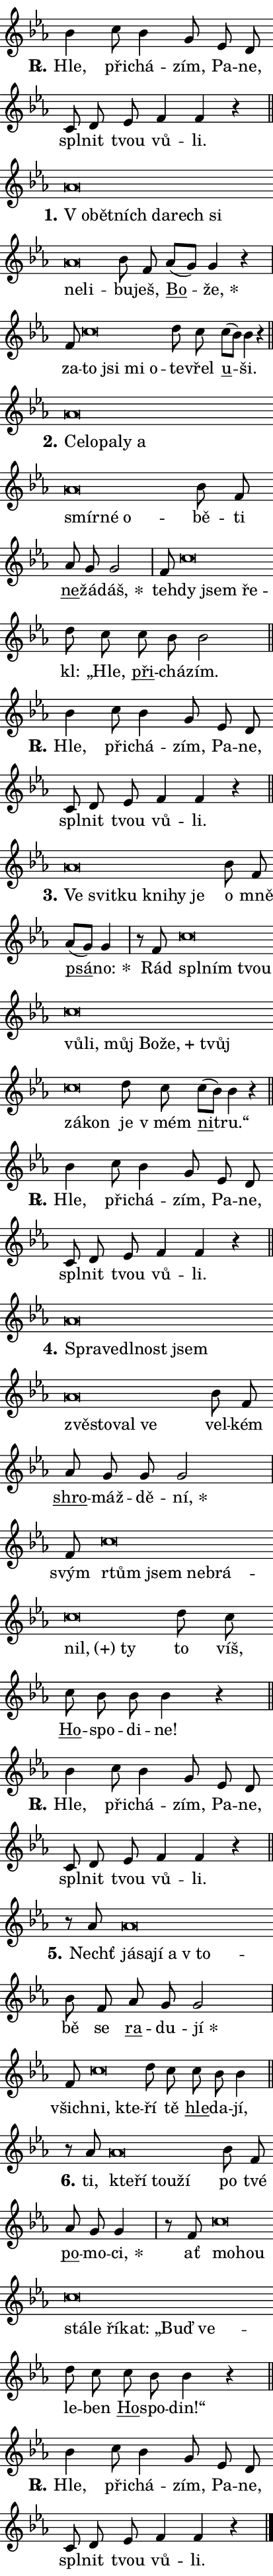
\version "2.24.0"
\header { tagline = "" }
\paper {
  indent = 0\cm
  top-margin = 0\cm
  right-margin = 0\cm
  bottom-margin = 0\cm
  left-margin = 0\cm
  paper-width = 7\cm
  page-breaking = #ly:one-page-breaking
  system-system-spacing.basic-distance = #11
  score-system-spacing.basic-distance = #11
  ragged-last = ##f
}


%% Author: Thomas Morley
%% https://lists.gnu.org/archive/html/lilypond-user/2020-05/msg00002.html
#(define (line-position grob)
"Returns position of @var[grob} in current system:
   @code{'start}, if at first time-step
   @code{'end}, if at last time-step
   @code{'middle} otherwise
"
  (let* ((col (ly:item-get-column grob))
         (ln (ly:grob-object col 'left-neighbor))
         (rn (ly:grob-object col 'right-neighbor))
         (col-to-check-left (if (ly:grob? ln) ln col))
         (col-to-check-right (if (ly:grob? rn) rn col))
         (break-dir-left
           (and
             (ly:grob-property col-to-check-left 'non-musical #f)
             (ly:item-break-dir col-to-check-left)))
         (break-dir-right
           (and
             (ly:grob-property col-to-check-right 'non-musical #f)
             (ly:item-break-dir col-to-check-right))))
        (cond ((eqv? 1 break-dir-left) 'start)
              ((eqv? -1 break-dir-right) 'end)
              (else 'middle))))

#(define (tranparent-at-line-position vctor)
  (lambda (grob)
  "Relying on @code{line-position} select the relevant enry from @var{vctor}.
Used to determine transparency,"
    (case (line-position grob)
      ((end) (not (vector-ref vctor 0)))
      ((middle) (not (vector-ref vctor 1)))
      ((start) (not (vector-ref vctor 2))))))

noteHeadBreakVisibility =
#(define-music-function (break-visibility)(vector?)
"Makes @code{NoteHead}s transparent relying on @var{break-visibility}"
#{
  \override NoteHead.transparent =
    #(tranparent-at-line-position break-visibility)
#})

#(define delete-ledgers-for-transparent-note-heads
  (lambda (grob)
    "Reads whether a @code{NoteHead} is transparent.
If so this @code{NoteHead} is removed from @code{'note-heads} from
@var{grob}, which is supposed to be @code{LedgerLineSpanner}.
As a result ledgers are not printed for this @code{NoteHead}"
    (let* ((nhds-array (ly:grob-object grob 'note-heads))
           (nhds-list
             (if (ly:grob-array? nhds-array)
                 (ly:grob-array->list nhds-array)
                 '()))
           ;; Relies on the transparent-property being done before
           ;; Staff.LedgerLineSpanner.after-line-breaking is executed.
           ;; This is fragile ...
           (to-keep
             (remove
               (lambda (nhd)
                 (ly:grob-property nhd 'transparent #f))
               nhds-list)))
      ;; TODO find a better method to iterate over grob-arrays, similiar
      ;; to filter/remove etc for lists
      ;; For now rebuilt from scratch
      (set! (ly:grob-object grob 'note-heads)  '())
      (for-each
        (lambda (nhd)
          (ly:pointer-group-interface::add-grob grob 'note-heads nhd))
        to-keep))))

hideNotes = {
  \noteHeadBreakVisibility #begin-of-line-visible
}
unHideNotes = {
  \noteHeadBreakVisibility #all-visible
}

% work-around for resetting accidentals
% https://lilypond.org/doc/v2.23/Documentation/notation/displaying-rhythms#unmetered-music
cadenzaMeasure = {
  \cadenzaOff
  \partial 1024 s1024
  \cadenzaOn
}

#(define-markup-command (accent layout props text) (markup?)
  "Underline accented syllable"
  (interpret-markup layout props
    #{\markup \override #'(offset . 4.3) \underline { #text }#}))

responsum = \markup \concat {
  "R" \hspace #-1.05 \path #0.1 #'((moveto 0 0.07) (lineto 0.9 0.8)) \hspace #0.05 "."
}

\layout {
    \context {
        \Staff
        \remove "Time_signature_engraver"
        \override LedgerLineSpanner.after-line-breaking = #delete-ledgers-for-transparent-note-heads
    }
    \context {
        \Voice {
            \override NoteHead.output-attributes = #'((class . "notehead"))
            \override Hairpin.height = #0.55
        }
    }
    \context {
        \Lyrics {
            \override StanzaNumber.output-attributes = #'((class . "stanzanumber"))
            \override LyricSpace.minimum-distance = #0.9
            \override LyricText.font-name = #"TeX Gyre Schola"
            \override LyricText.font-size = 1
            \override StanzaNumber.font-name = #"TeX Gyre Schola Bold"
            \override StanzaNumber.font-size = 1
        }
    }
}

% magnetic-lyrics.ily
%
%   written by
%     Jean Abou Samra <jean@abou-samra.fr>
%     Werner Lemberg <wl@gnu.org>
%
%   adapted by
%     Jiri Hon <jiri.hon@gmail.com>
%
% Version 2022-Apr-15

% https://www.mail-archive.com/lilypond-user@gnu.org/msg149350.html

#(define (Left_hyphen_pointer_engraver context)
   "Collect syllable-hyphen-syllable occurrences in lyrics and store
them in properties.  This engraver only looks to the left.  For
example, if the lyrics input is @code{foo -- bar}, it does the
following.

@itemize @bullet
@item
Set the @code{text} property of the @code{LyricHyphen} grob between
@q{foo} and @q{bar} to @code{foo}.

@item
Set the @code{left-hyphen} property of the @code{LyricText} grob with
text @q{foo} to the @code{LyricHyphen} grob between @q{foo} and
@q{bar}.
@end itemize

Use this auxiliary engraver in combination with the
@code{lyric-@/text::@/apply-@/magnetic-@/offset!} hook."
   (let ((hyphen #f)
         (text #f))
     (make-engraver
      (acknowledgers
       ((lyric-syllable-interface engraver grob source-engraver)
        (set! text grob)))
      (end-acknowledgers
       ((lyric-hyphen-interface engraver grob source-engraver)
        ;(when (not (grob::has-interface grob 'lyric-space-interface))
          (set! hyphen grob)));)
      ((stop-translation-timestep engraver)
       (when (and text hyphen)
         (ly:grob-set-object! text 'left-hyphen hyphen))
       (set! text #f)
       (set! hyphen #f)))))

#(define (lyric-text::apply-magnetic-offset! grob)
   "If the space between two syllables is less than the value in
property @code{LyricText@/.details@/.squash-threshold}, move the right
syllable to the left so that it gets concatenated with the left
syllable.

Use this function as a hook for
@code{LyricText@/.after-@/line-@/breaking} if the
@code{Left_@/hyphen_@/pointer_@/engraver} is active."
   (let ((hyphen (ly:grob-object grob 'left-hyphen #f)))
     (when hyphen
       (let ((left-text (ly:spanner-bound hyphen LEFT)))
         (when (grob::has-interface left-text 'lyric-syllable-interface)
           (let* ((common (ly:grob-common-refpoint grob left-text X))
                  (this-x-ext (ly:grob-extent grob common X))
                  (left-x-ext
                   (begin
                     ;; Trigger magnetism for left-text.
                     (ly:grob-property left-text 'after-line-breaking)
                     (ly:grob-extent left-text common X)))
                  ;; `delta` is the gap width between two syllables.
                  (delta (- (interval-start this-x-ext)
                            (interval-end left-x-ext)))
                  (details (ly:grob-property grob 'details))
                  (threshold (assoc-get 'squash-threshold details 0.2)))
             (when (< delta threshold)
               (let* (;; We have to manipulate the input text so that
                      ;; ligatures crossing syllable boundaries are not
                      ;; disabled.  For languages based on the Latin
                      ;; script this is essentially a beautification.
                      ;; However, for non-Western scripts it can be a
                      ;; necessity.
                      (lt (ly:grob-property left-text 'text))
                      (rt (ly:grob-property grob 'text))
                      (is-space (grob::has-interface hyphen 'lyric-space-interface))
                      (space (if is-space " " ""))
                      (space-markup (grob-interpret-markup grob " "))
                      (space-size (interval-length (ly:stencil-extent space-markup X)))
                      (extra-delta (if is-space space-size 0))
                      ;; Append new syllable.
                      (ltrt-space (if (and (string? lt) (string? rt))
                                (string-append lt space rt)
                                (make-concat-markup (list lt space rt))))
                      ;; Right-align `ltrt` to the right side.
                      (ltrt-space-markup (grob-interpret-markup
                               grob
                               (make-translate-markup
                                (cons (interval-length this-x-ext) 0)
                                (make-right-align-markup ltrt-space)))))
                 (begin
                   ;; Don't print `left-text`.
                   (ly:grob-set-property! left-text 'stencil #f)
                   ;; Set text and stencil (which holds all collected
                   ;; syllables so far) and shift it to the left.
                   (ly:grob-set-property! grob 'text ltrt-space)
                   (ly:grob-set-property! grob 'stencil ltrt-space-markup)
                   (ly:grob-translate-axis! grob (- (- delta extra-delta)) X))))))))))


#(define (lyric-hyphen::displace-bounds-first grob)
   ;; Make very sure this callback isn't triggered too early.
   (let ((left (ly:spanner-bound grob LEFT))
         (right (ly:spanner-bound grob RIGHT)))
     (ly:grob-property left 'after-line-breaking)
     (ly:grob-property right 'after-line-breaking)
     (ly:lyric-hyphen::print grob)))

squashThreshold = #0.4

\layout {
  \context {
    \Lyrics
    \consists #Left_hyphen_pointer_engraver
    \override LyricText.after-line-breaking =
      #lyric-text::apply-magnetic-offset!
    \override LyricHyphen.stencil = #lyric-hyphen::displace-bounds-first
    \override LyricText.details.squash-threshold = \squashThreshold
    \override LyricHyphen.minimum-distance = 0
    \override LyricHyphen.minimum-length = \squashThreshold
  }
}

squash = \override LyricText.details.squash-threshold = 9999
unSquash = \override LyricText.details.squash-threshold = \squashThreshold

left = \override LyricText.self-alignment-X = #LEFT
unLeft = \revert LyricText.self-alignment-X

starOffset = #(lambda (grob) 
                (let ((x_offset (ly:self-alignment-interface::aligned-on-x-parent grob)))
                  (if (= x_offset 0) 0 (+ x_offset 1.2))))

star = #(define-music-function (syllable)(string?)
"Append star separator at the end of a syllable"
#{
  \once \override LyricText.X-offset = #starOffset
  \lyricmode { \markup {
    #syllable
    \override #'((font-name . "TeX Gyre Schola Bold")) \hspace #0.2 \lower #0.65 \larger "*"
  } }
#})

starAccent = #(define-music-function (syllable)(string?)
"Append star separator at the end of a syllable and make accent"
#{
  \once \override LyricText.X-offset = #starOffset
  \lyricmode { \markup {
    \accent #syllable
    \override #'((font-name . "TeX Gyre Schola Bold")) \hspace #0.2 \lower #0.65 \larger "*"
  } }
#})

breath = #(define-music-function (syllable)(string?)
"Append breathing indicator at the end of a syllable"
#{
  \lyricmode { \markup { #syllable "+" } }
#})

optionalBreath = #(define-music-function (syllable)(string?)
"Append optional breathing indicator at the end of a syllable"
#{
  \lyricmode { \markup { #syllable "(+)" } }
#})


\score {
    <<
        \new Voice = "melody" { \cadenzaOn \key es \major \relative { bes'4 c8 bes4 g8 \bar "" es d \bar "" c d es \bar "" f4 f r \cadenzaMeasure \bar "||" \break } }
        \new Lyrics \lyricsto "melody" { \lyricmode { \set stanza = \responsum
Hle, při -- chá -- zím, Pa -- ne, spl -- nit tvou vů -- li. } }
    >>
    \layout {}
}

\score {
    <<
        \new Voice = "melody" { \cadenzaOn \key es \major \relative { as'\breve*1/16 \hideNotes \breve*1/16 \bar "" \breve*1/16 \bar "" \breve*1/16 \bar "" \breve*1/16 \bar "" \breve*1/16 \bar "" \breve*1/16 \breve*1/16 \bar "" \unHideNotes bes8 f \bar "" as[( g)] g4 r \cadenzaMeasure \bar "|" f8 c'\breve*1/16 \hideNotes \breve*1/16 \bar "" \breve*1/16 \breve*1/16 \bar "" \unHideNotes d8 c \bar "" c[( bes)] bes4 r \cadenzaMeasure \bar "||" \break } }
        \new Lyrics \lyricsto "melody" { \lyricmode { \set stanza = "1."
\left "V o" -- \squash bět -- ních da -- rech si ne -- li -- \unLeft \unSquash bu -- ješ, \markup \accent Bo -- \star že, za -- \left to \squash jsi mi o -- \unLeft \unSquash te -- vřel \markup \accent u -- ši. } }
    >>
    \layout {}
}

\score {
    <<
        \new Voice = "melody" { \cadenzaOn \key es \major \relative { as'\breve*1/16 \hideNotes \breve*1/16 \bar "" \breve*1/16 \bar "" \breve*1/16 \bar "" \breve*1/16 \bar "" \breve*1/16 \bar "" \breve*1/16 \breve*1/16 \bar "" \unHideNotes bes8 f \bar "" as g g2 \cadenzaMeasure \bar "|" f8 c'\breve*1/16 \hideNotes \breve*1/16 \breve*1/16 \bar "" \unHideNotes d8 c \bar "" c bes bes2 \cadenzaMeasure \bar "||" \break } }
        \new Lyrics \lyricsto "melody" { \lyricmode { \set stanza = "2."
\left Ce -- \squash lo -- pa -- ly a smír -- né o -- \unLeft \unSquash bě -- ti \markup \accent ne -- žá -- \star dáš, teh -- \left dy \squash jsem ře -- \unLeft \unSquash kl: „Hle, \markup \accent při -- chá -- zím. } }
    >>
    \layout {}
}

\score {
    <<
        \new Voice = "melody" { \cadenzaOn \key es \major \relative { bes'4 c8 bes4 g8 \bar "" es d \bar "" c d es \bar "" f4 f r \cadenzaMeasure \bar "||" \break } }
        \new Lyrics \lyricsto "melody" { \lyricmode { \set stanza = \responsum
Hle, při -- chá -- zím, Pa -- ne, spl -- nit tvou vů -- li. } }
    >>
    \layout {}
}

\score {
    <<
        \new Voice = "melody" { \cadenzaOn \key es \major \relative { as'\breve*1/16 \hideNotes \breve*1/16 \bar "" \breve*1/16 \bar "" \breve*1/16 \bar "" \breve*1/16 \breve*1/16 \bar "" \unHideNotes bes8 f \bar "" as[( g)] g4 \cadenzaMeasure \bar "|" r8 f8 c'\breve*1/16 \hideNotes \breve*1/16 \bar "" \breve*1/16 \bar "" \breve*1/16 \bar "" \breve*1/16 \bar "" \breve*1/16 \bar "" \breve*1/16 \bar "" \breve*1/16 \bar "" \breve*1/16 \bar "" \breve*1/16 \breve*1/16 \bar "" \unHideNotes d8 c \bar "" c[( bes)] bes4 r \cadenzaMeasure \bar "||" \break } }
        \new Lyrics \lyricsto "melody" { \lyricmode { \set stanza = "3."
\left Ve \squash svit -- ku kni -- hy je \unLeft \unSquash o mně \markup \accent psá -- \star no: Rád \left spl -- \squash ním tvou vů -- li, můj Bo -- \breath "že," tvůj zá -- kon \unLeft \unSquash je "v mém" \markup \accent ni -- tru.“ } }
    >>
    \layout {}
}

\score {
    <<
        \new Voice = "melody" { \cadenzaOn \key es \major \relative { bes'4 c8 bes4 g8 \bar "" es d \bar "" c d es \bar "" f4 f r \cadenzaMeasure \bar "||" \break } }
        \new Lyrics \lyricsto "melody" { \lyricmode { \set stanza = \responsum
Hle, při -- chá -- zím, Pa -- ne, spl -- nit tvou vů -- li. } }
    >>
    \layout {}
}

\score {
    <<
        \new Voice = "melody" { \cadenzaOn \key es \major \relative { as'\breve*1/16 \hideNotes \breve*1/16 \bar "" \breve*1/16 \bar "" \breve*1/16 \bar "" \breve*1/16 \bar "" \breve*1/16 \bar "" \breve*1/16 \bar "" \breve*1/16 \breve*1/16 \bar "" \unHideNotes bes8 f \bar "" as g g g2 \cadenzaMeasure \bar "|" f8 c'\breve*1/16 \hideNotes \breve*1/16 \bar "" \breve*1/16 \bar "" \breve*1/16 \bar "" \breve*1/16 \breve*1/16 \bar "" \unHideNotes d8 c \bar "" c bes bes bes4 r \cadenzaMeasure \bar "||" \break } }
        \new Lyrics \lyricsto "melody" { \lyricmode { \set stanza = "4."
\left Spra -- \squash ve -- dl -- nost jsem zvě -- sto -- val ve \unLeft \unSquash vel -- kém \markup \accent shro -- máž -- dě -- \star ní, svým \left rtům \squash jsem ne -- brá -- \optionalBreath nil, ty \unLeft \unSquash to víš, \markup \accent Ho -- spo -- di -- ne! } }
    >>
    \layout {}
}

\score {
    <<
        \new Voice = "melody" { \cadenzaOn \key es \major \relative { bes'4 c8 bes4 g8 \bar "" es d \bar "" c d es \bar "" f4 f r \cadenzaMeasure \bar "||" \break } }
        \new Lyrics \lyricsto "melody" { \lyricmode { \set stanza = \responsum
Hle, při -- chá -- zím, Pa -- ne, spl -- nit tvou vů -- li. } }
    >>
    \layout {}
}

\score {
    <<
        \new Voice = "melody" { \cadenzaOn \key es \major \relative { r8 as'8 as\breve*1/16 \hideNotes \breve*1/16 \bar "" \breve*1/16 \bar "" \breve*1/16 \breve*1/16 \bar "" \unHideNotes bes8 f \bar "" as g g2 \cadenzaMeasure \bar "|" f8 c'\breve*1/16 \hideNotes \breve*1/16 \bar "" \unHideNotes d8 c \bar "" c bes bes4 \cadenzaMeasure \bar "||" \break } }
        \new Lyrics \lyricsto "melody" { \lyricmode { \set stanza = "5."
Nechť \left já -- \squash sa -- jí a "v to" -- \unLeft \unSquash bě se \markup \accent ra -- du -- \star jí všich -- \left ni, \squash kte -- \unLeft \unSquash ří tě \markup \accent hle -- da -- jí, } }
    >>
    \layout {}
}

\score {
    <<
        \new Voice = "melody" { \cadenzaOn \key es \major \relative { r8 as'8 as\breve*1/16 \hideNotes \breve*1/16 \bar "" \breve*1/16 \breve*1/16 \bar "" \unHideNotes bes8 f \bar "" as g g4 \cadenzaMeasure \bar "|" r8 f8 c'\breve*1/16 \hideNotes \breve*1/16 \bar "" \breve*1/16 \bar "" \breve*1/16 \bar "" \breve*1/16 \bar "" \breve*1/16 \bar "" \breve*1/16 \breve*1/16 \bar "" \unHideNotes d8 c \bar "" c bes bes4 r \cadenzaMeasure \bar "||" \break } }
        \new Lyrics \lyricsto "melody" { \lyricmode { \set stanza = "6."
ti, \left kte -- \squash ří tou -- ží \unLeft \unSquash po tvé \markup \accent po -- mo -- \star ci, ať \left mo -- \squash hou stá -- le ří -- kat: „Buď ve -- \unLeft \unSquash le -- ben \markup \accent Ho -- spo -- din!“ } }
    >>
    \layout {}
}

\score {
    <<
        \new Voice = "melody" { \cadenzaOn \key es \major \relative { bes'4 c8 bes4 g8 \bar "" es d \bar "" c d es \bar "" f4 f r \cadenzaMeasure \bar "||" \break } \bar "|." }
        \new Lyrics \lyricsto "melody" { \lyricmode { \set stanza = \responsum
Hle, při -- chá -- zím, Pa -- ne, spl -- nit tvou vů -- li. } }
    >>
    \layout {}
}
